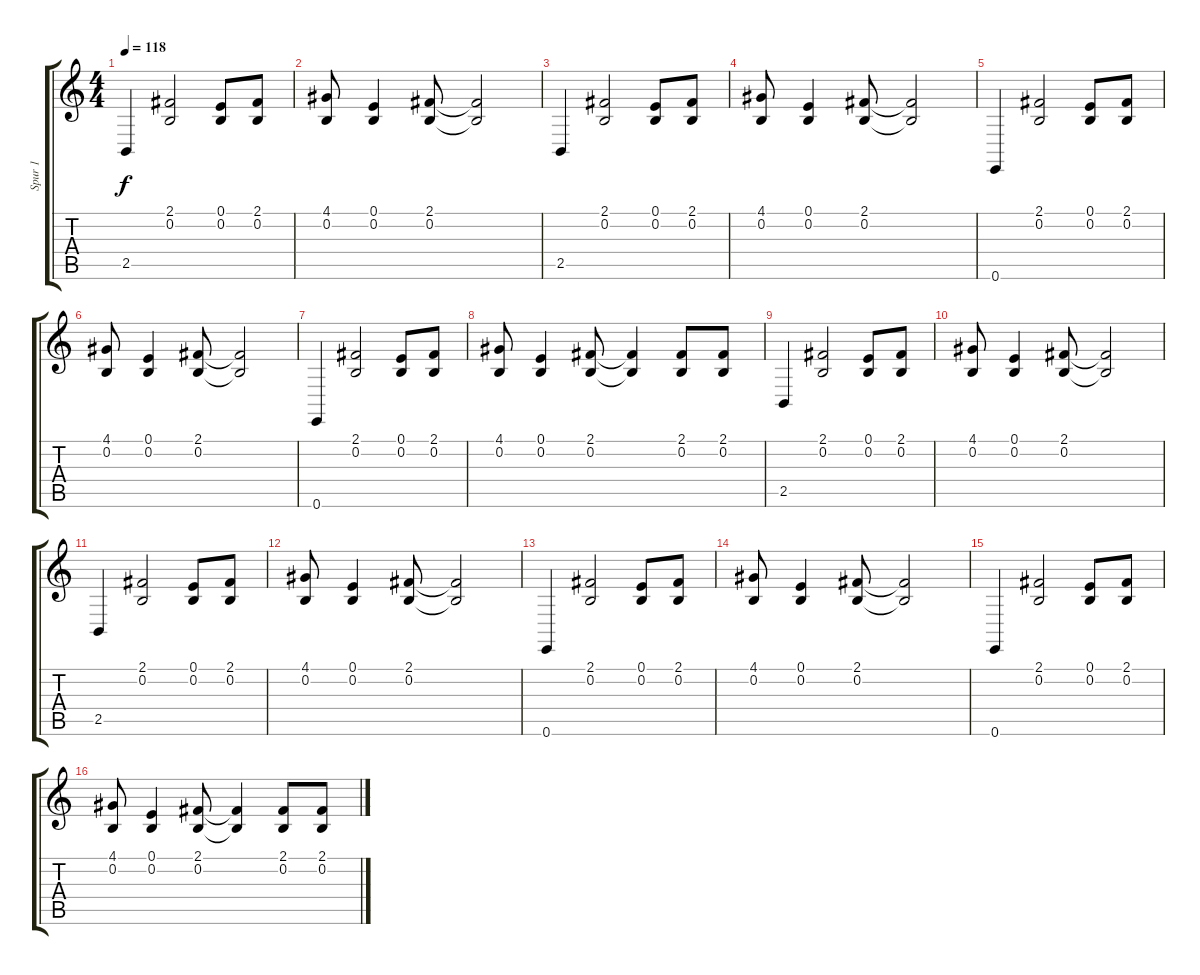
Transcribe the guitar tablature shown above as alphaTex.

\track ("Spur 1" "Spur 1") {instrument acousticgrandpiano}
\staff {score tabs}
\tuning (E4 B3 G3 D3 A2 E2) {hide}
\ts (4 4)
\tempo 118
\clef g2
\ks c
2.5.4{dy f instrument fx3crystal} (2.1 0.2).2 (0.1 0.2).8 (2.1 0.2).8 |
(4.1 0.2).8 (0.1 0.2).4 (2.1 0.2).8 (2.1{t} 0.2{t}).2 |
2.5.4 (2.1 0.2).2 (0.1 0.2).8 (2.1 0.2).8 |
(4.1 0.2).8 (0.1 0.2).4 (2.1 0.2).8 (2.1{t} 0.2{t}).2 |
0.6.4 (2.1 0.2).2 (0.1 0.2).8 (2.1 0.2).8 |
(4.1 0.2).8 (0.1 0.2).4 (2.1 0.2).8 (2.1{t} 0.2{t}).2 |
0.6.4 (2.1 0.2).2 (0.1 0.2).8 (2.1 0.2).8 |
(4.1 0.2).8 (0.1 0.2).4 (2.1 0.2).8 (2.1{t} 0.2{t}).4 (2.1 0.2).8 (2.1 0.2).8 |
2.5.4{instrument fx4atmosphere} (2.1 0.2).2 (0.1 0.2).8 (2.1 0.2).8 |
(4.1 0.2).8 (0.1 0.2).4 (2.1 0.2).8 (2.1{t} 0.2{t}).2 |
2.5.4 (2.1 0.2).2 (0.1 0.2).8 (2.1 0.2).8 |
(4.1 0.2).8 (0.1 0.2).4 (2.1 0.2).8 (2.1{t} 0.2{t}).2 |
0.6.4 (2.1 0.2).2 (0.1 0.2).8 (2.1 0.2).8 |
(4.1 0.2).8 (0.1 0.2).4 (2.1 0.2).8 (2.1{t} 0.2{t}).2 |
0.6.4 (2.1 0.2).2 (0.1 0.2).8 (2.1 0.2).8 |
(4.1 0.2).8 (0.1 0.2).4 (2.1 0.2).8 (2.1{t} 0.2{t}).4 (2.1 0.2).8 (2.1 0.2).8
